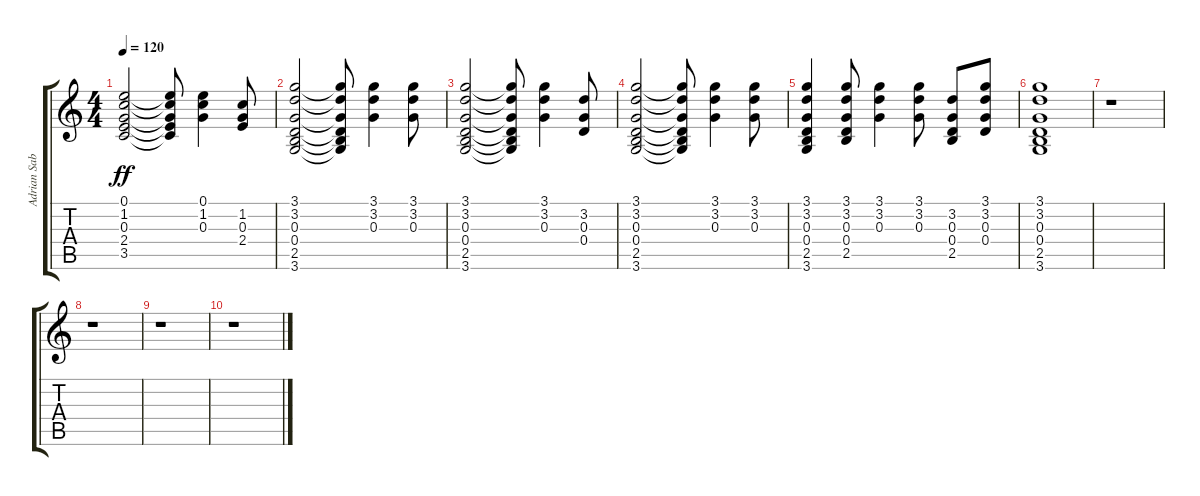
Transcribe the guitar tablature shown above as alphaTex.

\track ("Adrian Sabbath" "Adrian Sab") {instrument acousticguitarsteel}
\staff {score tabs}
\tuning (E4 B3 G3 D3 A2 E2) {hide}
\ts (4 4)
\tempo 120
\clef g2
\ks c
(0.1 1.2 0.3 2.4 3.5).2{dy ff} (0.1{t} 1.2{t} 0.3{t} 2.4{t} 3.5{t}).8 (0.1 1.2 0.3).4 (1.2 0.3 2.4).8 |
(3.1 3.2 0.3 0.4 2.5 3.6).2 (3.1{t} 3.2{t} 0.3{t} 0.4{t} 2.5{t} 3.6{t}).8 (3.1 3.2 0.3).4 (3.1 3.2 0.3).8 |
(3.1 3.2 0.3 0.4 2.5 3.6).2 (3.1{t} 3.2{t} 0.3{t} 0.4{t} 2.5{t} 3.6{t}).8 (3.1 3.2 0.3).4 (3.2 0.3 0.4).8 |
(3.1 3.2 0.3 0.4 2.5 3.6).2 (3.1{t} 3.2{t} 0.3{t} 0.4{t} 2.5{t} 3.6{t}).8 (3.1 3.2 0.3).4 (3.1 3.2 0.3).8 |
(3.1 3.2 0.3 0.4 2.5 3.6).4 (3.1 3.2 0.3 0.4 2.5).8 (3.1 3.2 0.3).4 (3.1 3.2 0.3).8 (3.2 0.3 0.4 2.5).8 (3.1 3.2 0.3 0.4).8 |
(3.1 3.2 0.3 0.4 2.5 3.6).1 |
r.1 |
r.1 |
r.1 |
r.1
